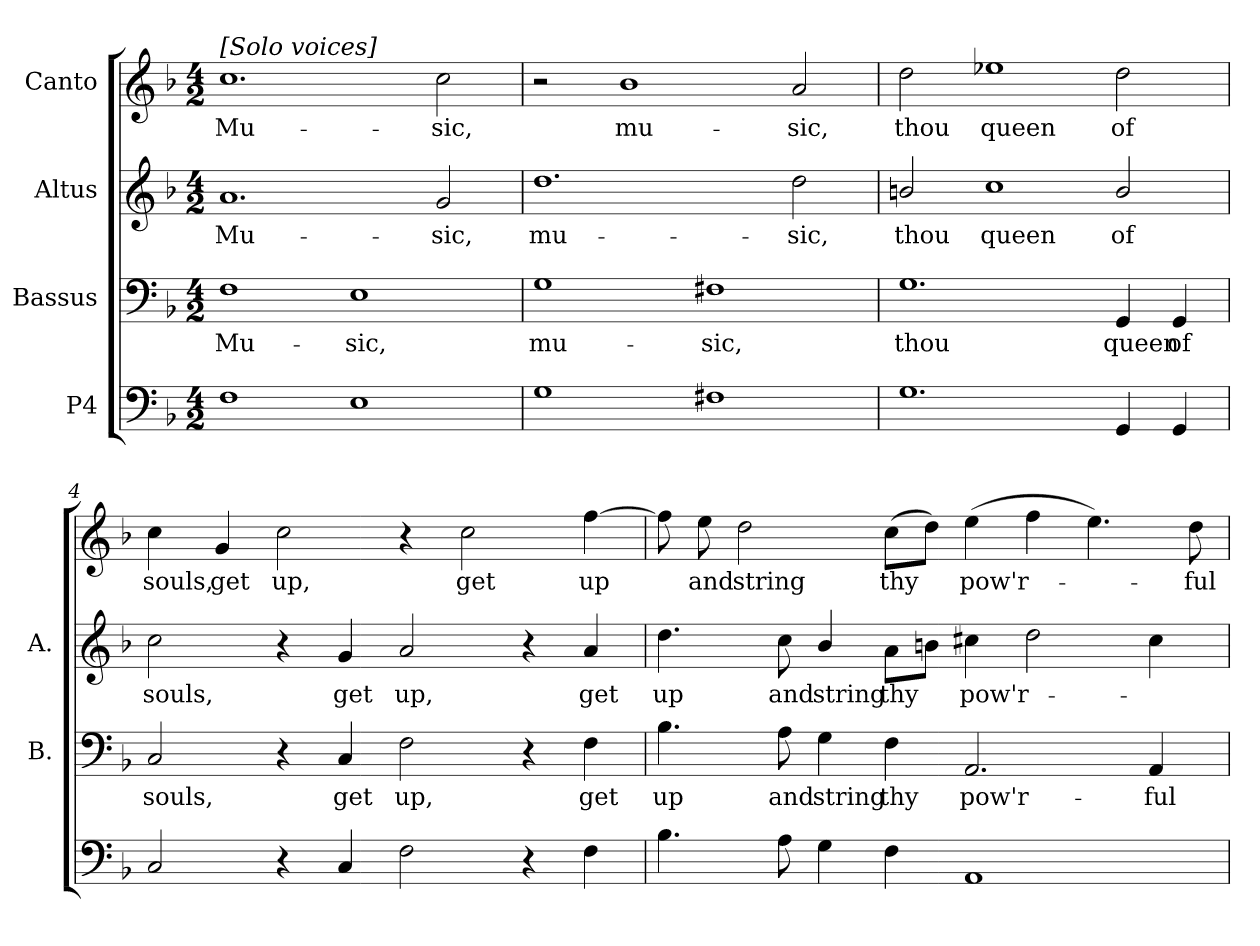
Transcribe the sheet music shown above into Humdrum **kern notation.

**kern	**kern	**text	**kern	**text	**kern	**text
*part4	*part3	*part3	*part2	*part2	*part1	*part1
*staff4	*staff3	*staff3	*staff2	*staff2	*staff1	*staff1
*I"P4	*I"Bassus	*	*I"Altus	*	*I"Canto	*
*	*I'B.	*	*I'A.	*	*	*
!!LO:PB:g=z
*clefF4	*clefF4	*	*clefG2	*	*clefG2	*
*k[b-]	*k[b-]	*	*k[b-]	*	*k[b-]	*
*F:	*F:	*	*F:	*	*F:	*
*M4/2	*M4/2	*	*M4/2	*	*M4/2	*
=1	=1	=1	=1	=1	=1	=1
!	!	!LO:LY:b:color=#000000	!	!	!	!
!	!	!	!	!LO:LY:b:color=#000000	!	!
!	!	!	!	!	!LO:TX:a:t=[Solo voices]	!
!	!	!	!	!	!	!LO:LY:b:color=#000000
1Fi	1Fi	Mu-	1.ai	Mu-	1.cci	Mu-
!	!	!LO:LY:b:color=#000000	!	!	!	!
1Ei	1Ei	-sic,	.	.	.	.
!	!	!	!	!LO:LY:b:color=#000000	!	!
!	!	!	!	!	!	!LO:LY:b:color=#000000
.	.	.	2gi/	-sic,	2cci\	-sic,
=2	=2	=2	=2	=2	=2	=2
!	!	!LO:LY:b:color=#000000	!	!	!	!
!	!	!	!	!LO:LY:b:color=#000000	!	!
1Gi	1Gi	mu-	1.ddi	mu-	2r	.
!	!	!	!	!	!	!LO:LY:b:color=#000000
.	.	.	.	.	1b-i	mu-
!	!	!LO:LY:b:color=#000000	!	!	!	!
1F#Xi	1F#Xi	-sic,	.	.	.	.
!	!	!	!	!LO:LY:b:color=#000000	!	!
!	!	!	!	!	!	!LO:LY:b:color=#000000
.	.	.	2ddi\	-sic,	2ai/	-sic,
=3	=3	=3	=3	=3	=3	=3
!	!	!LO:LY:b:color=#000000	!	!	!	!
!	!	!	!	!LO:LY:b:color=#000000	!	!
!	!	!	!	!	!	!LO:LY:b:color=#000000
1.Gi	1.Gi	thou	2bni/	thou	2ddi\	thou
!	!	!	!	!LO:LY:b:color=#000000	!	!
!	!	!	!	!	!	!LO:LY:b:color=#000000
.	.	.	1cci	queen	1ee-Xi	queen
!	!	!LO:LY:b:color=#000000	!	!	!	!
!	!	!	!	!LO:LY:b:color=#000000	!	!
!	!	!	!	!	!	!LO:LY:b:color=#000000
4GGi/	4GGi/	queen	2bi/	of	2ddi\	of
!	!	!LO:LY:b:color=#000000	!	!	!	!
4GGi/	4GGi/	of	.	.	.	.
=4	=4	=4	=4	=4	=4	=4
!	!	!LO:LY:b:color=#000000	!	!	!	!
!	!	!	!	!LO:LY:b:color=#000000	!	!
!	!	!	!	!	!	!LO:LY:b:color=#000000
2Ci/	2Ci/	souls,	2cci\	souls,	4cci\	souls,
!	!	!	!	!	!	!LO:LY:b:color=#000000
.	.	.	.	.	4gi/	get
!	!	!	!	!	!	!LO:LY:b:color=#000000
4r	4r	.	4r	.	2cci\	up,
!	!	!LO:LY:b:color=#000000	!	!	!	!
!	!	!	!	!LO:LY:b:color=#000000	!	!
4Ci/	4Ci/	get	4gi/	get	.	.
!	!	!LO:LY:b:color=#000000	!	!	!	!
!	!	!	!	!LO:LY:b:color=#000000	!	!
2Fi\	2Fi\	up,	2ai/	up,	4r	.
!	!	!	!	!	!	!LO:LY:b:color=#000000
.	.	.	.	.	2cci\	get
4r	4r	.	4r	.	.	.
!	!	!LO:LY:b:color=#000000	!	!	!	!
!	!	!	!	!LO:LY:b:color=#000000	!	!
!	!	!	!	!	!	!LO:LY:b:color=#000000
4Fi\	4Fi\	get	4ai/	get	[>4ffi\	up
=5	=5	=5	=5	=5	=5	=5
!	!	!LO:LY:b:color=#000000	!	!	!	!
!	!	!	!	!LO:LY:b:color=#000000	!	!
4.B-i\	4.B-i\	up	4.ddi\	up	8ffi\]	.
!	!	!	!	!	!	!LO:LY:b:color=#000000
.	.	.	.	.	8eei\	and
!	!	!	!	!	!	!LO:LY:b:color=#000000
.	.	.	.	.	2ddi\	string
!	!	!LO:LY:b:color=#000000	!	!	!	!
!	!	!	!	!LO:LY:b:color=#000000	!	!
8Ai\	8Ai\	and	8cci\	and	.	.
!	!	!LO:LY:b:color=#000000	!	!	!	!
!	!	!	!	!LO:LY:b:color=#000000	!	!
4Gi\	4Gi\	string	4b-i/	string	.	.
!	!	!LO:LY:b:color=#000000	!	!	!	!
!	!	!	!	!LO:LY:b:color=#000000	!	!
!	!	!	!	!	!	!LO:LY:b:color=#000000
4Fi\	4Fi\	thy	8ai\L	thy	(8cci\L	thy
.	.	.	8bi\J	.	8ddi\J)	.
!	!	!LO:LY:b:color=#000000	!	!	!	!
!	!	!	!	!LO:LY:b:color=#000000	!	!
!	!	!	!	!	!	!LO:LY:b:color=#000000
1AAi	2.AAi/	pow'r-	4cc#Xi\	pow'r-	(4eei\	pow'r-
.	.	.	2ddi\	.	4ffi\	.
.	.	.	.	.	4.eei\)	.
!	!	!LO:LY:b:color=#000000	!	!	!	!
.	4AAi/	-ful	4cc#i\	.	.	.
!	!	!	!	!	!	!LO:LY:b:color=#000000
.	.	.	.	.	8ddi\	-ful
=	=	=	=	=	=	=
*-	*-	*-	*-	*-	*-	*-
